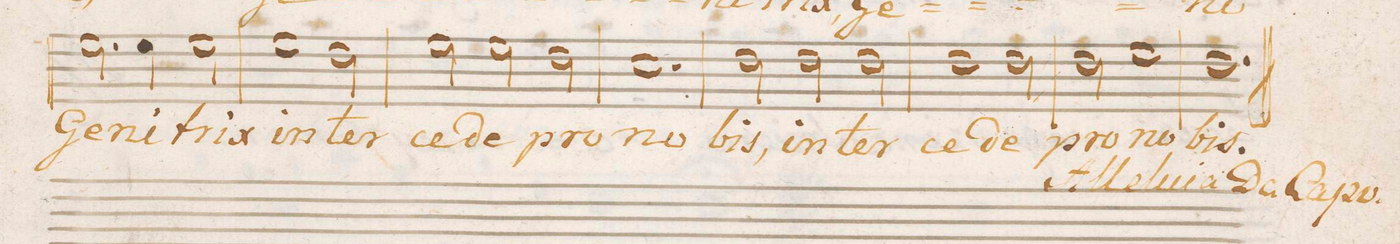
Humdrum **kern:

**kern	**text
*I"Alto.	*
*clefC3	*
*k[]	*
*M3/2	*
2.f\	Ge-
4f\	-ni-
2f\	-trix
=26	=26
1f	in-
2e\	-ter-
=27	=27
2f\	-ce-
2f\	-de
2e\	pro
=28	=28
1.d	no-
=29	=29
2e\	-bis,
2e\	in-
2e\	-ter-
=30	=30
1e	-ce-
2e\	-de
=31	=31
2e\	pro
1f	no-
=32	=32
1.e	-bis.
==	==
*-	*-
